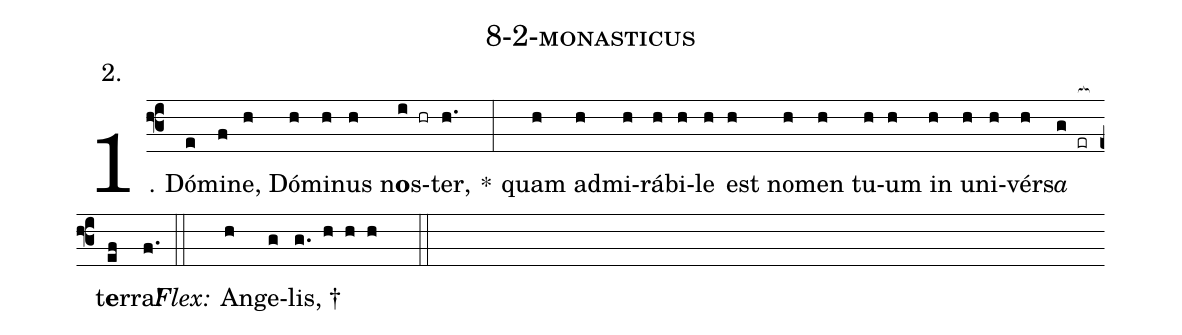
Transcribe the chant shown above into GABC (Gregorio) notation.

name: 8-2-monasticus;
annotation: 2.;
%%
(f3)1. Dó(e)mi(f)ne,(h) Dó(h)mi(h)nus(h) n<b>o</b>s(i hr)ter,(h.) *(:) quam(h) ad(h)mi(h)rá(h)bi(h)le(h) est(h) no(h)men(h) tu(h)um(h) in(h) u(h)ni(h)vér(h)s<i>a</i>(g er[ocb:1{]) t<b>e</b>r(ef[ocb:0}])ra!(f.) (::)
<i>Flex:</i>()  An(h)ge(g)lis, †(g. h h h  ::)
